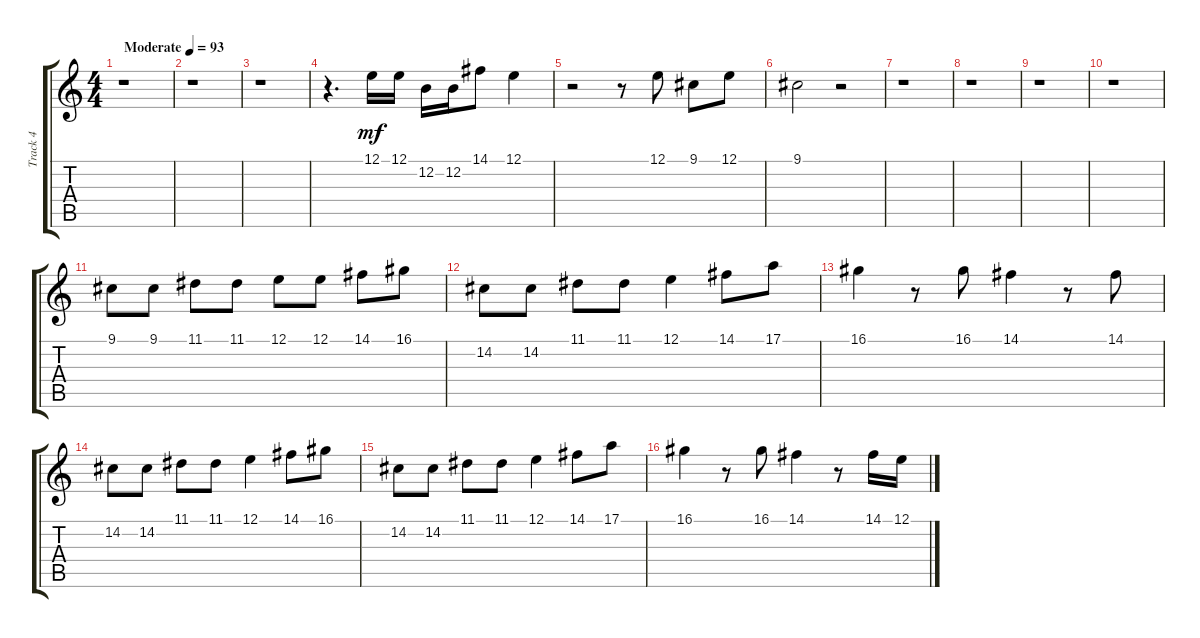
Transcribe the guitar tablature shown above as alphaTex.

\track ("Track 4" "Track 4") {instrument flute}
\staff {score tabs}
\tuning (E4 B3 G3 D3 A2 E2) {hide}
\ts (4 4)
\tempo (93 "Moderate")
\clef g2
\ks c
r.1{dy mf instrument flute} |
r.1 |
r.1 |
r.4{d} 12.1.16 12.1.16 12.2.16 12.2.16 14.1.8 12.1.4 |
r.2 r.8 12.1.8 9.1.8 12.1.8 |
9.1.2 r.2 |
r.1 |
r.1 |
r.1 |
r.1 |
9.1.8 9.1.8 11.1.8 11.1.8 12.1.8 12.1.8 14.1.8 16.1.8 |
14.2.8 14.2.8 11.1.8 11.1.8 12.1.4 14.1.8 17.1.8 |
16.1.4 r.8 16.1.8 14.1.4 r.8 14.1.8 |
14.2.8 14.2.8 11.1.8 11.1.8 12.1.4 14.1.8 16.1.8 |
14.2.8 14.2.8 11.1.8 11.1.8 12.1.4 14.1.8 17.1.8 |
16.1.4 r.8 16.1.8 14.1.4 r.8 14.1.16 12.1.16
